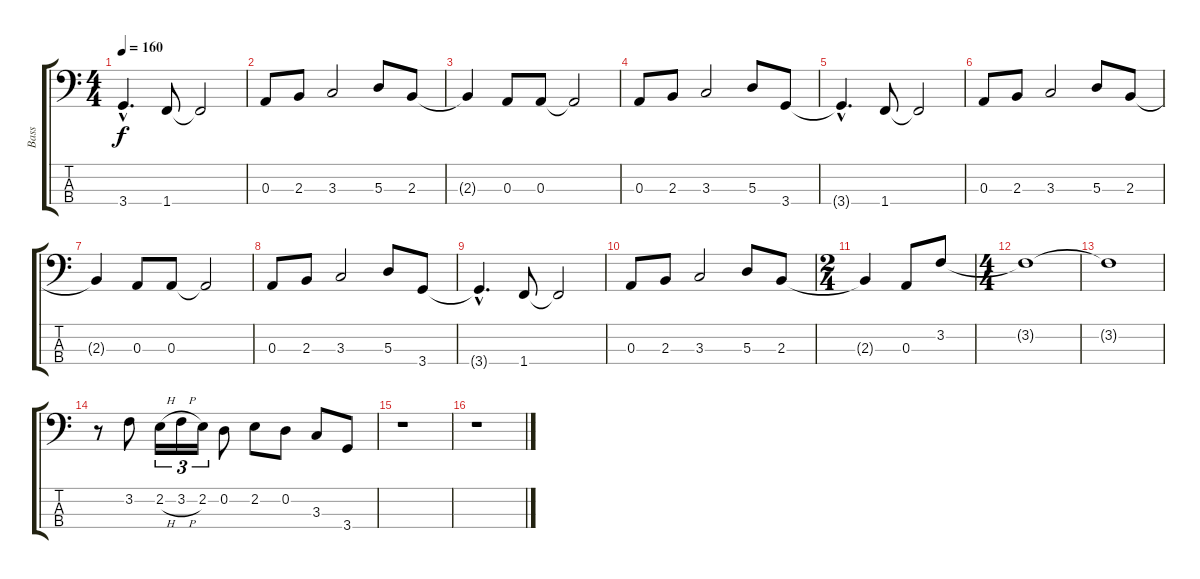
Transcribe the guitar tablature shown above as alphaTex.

\track ("Bass" "Bass") {instrument slapbass1}
\staff {score tabs}
\tuning (G2 D2 A1 E1) {hide}
\ts (4 4)
\tempo 160
\clef f4
\ks c
3.4{hac t}.4{d dy f} 1.4.8 1.4{t}.2 |
0.3.8 2.3.8 3.3.2 5.3.8 2.3.8 |
2.3{t}.4 0.3.8 0.3.8 0.3{t}.2 |
0.3.8 2.3.8 3.3.2 5.3.8 3.4.8 |
3.4{hac t}.4{d} 1.4.8 1.4{t}.2 |
0.3.8 2.3.8 3.3.2 5.3.8 2.3.8 |
2.3{t}.4 0.3.8 0.3.8 0.3{t}.2 |
0.3.8 2.3.8 3.3.2 5.3.8 3.4.8 |
3.4{hac t}.4{d} 1.4.8 1.4{t}.2 |
0.3.8 2.3.8 3.3.2 5.3.8 2.3.8 |
\ts (2 4)
2.3{t}.4 0.3.8 3.2.8 |
\ts (4 4)
3.2{t}.1 |
3.2{t}.1 |
r.8 3.2.8 2.2{h}.16{tu (3 2)} 3.2{h}.16{tu (3 2)} 2.2.16{tu (3 2)} 0.2.8 2.2.8 0.2.8 3.3.8 3.4.8 |
r.1 |
r.1
